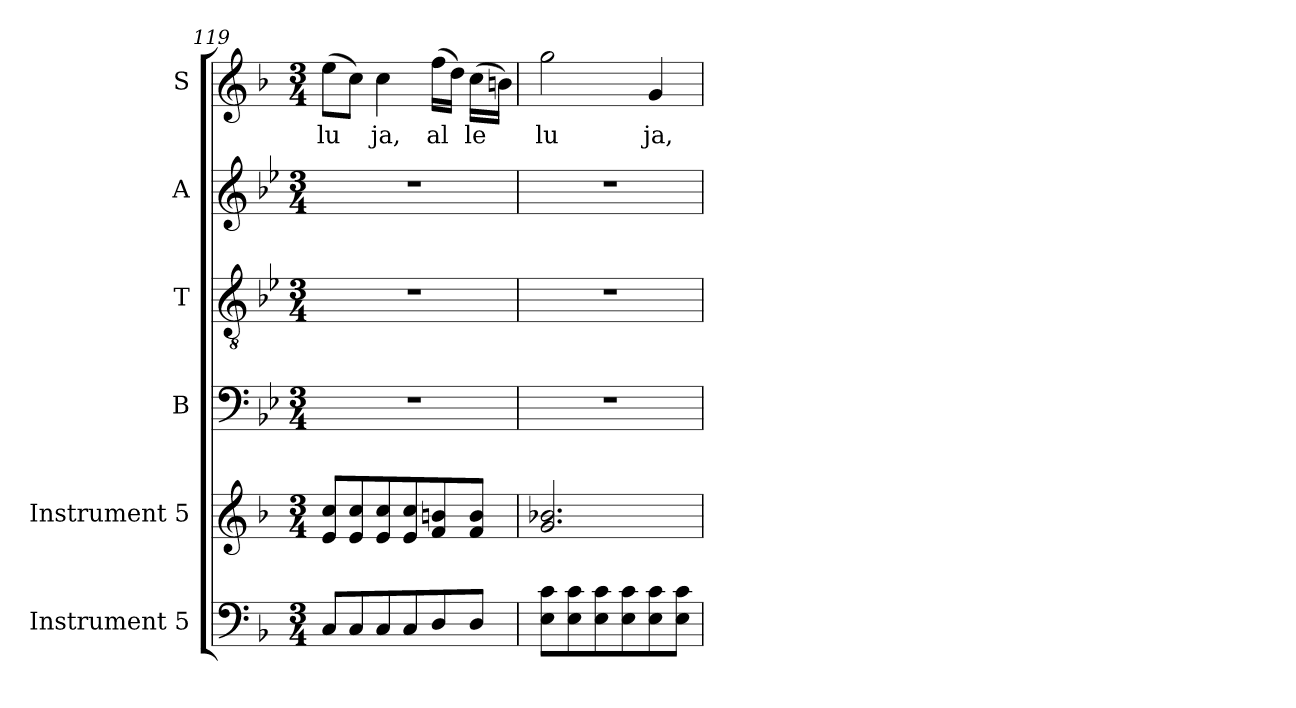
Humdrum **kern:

**kern	**kern	**kern	**kern	**kern	**kern	**text
*part6	*part5	*part4	*part3	*part2	*part1	*part1
*staff6	*staff5	*staff4	*staff3	*staff2	*staff1	*staff1
*I"Instrument 5	*I"Instrument 5	*I"B	*I"T	*I"A	*I"S	*
*	*	*I'B	*I'T	*I'A	*I'S	*
*clefF4	*clefG2	*clefF4	*clefGv2	*clefG2	*clefG2	*
*k[b-]	*k[b-]	*k[b-e-]	*k[b-e-]	*k[b-e-]	*k[b-]	*
*F:	*F:	*B-:	*B-:	*B-:	*F:	*
*M3/4	*M3/4	*M3/4	*M3/4	*M3/4	*M3/4	*
=119	=119	=119	=119	=119	=119	=119
!	!	!	!	!	!	!LO:LY:b:cj
8C/L	8cc/ 8e/L	2.r	2.r	2.r	(>8ee\L	lu
!	!	!	!	!	!	!LO:LY:b:cj
8C/	8cc/ 8e/	.	.	.	8cc\J)	.
!	!	!	!	!	!	!LO:LY:b:cj
8C/	8cc/ 8e/	.	.	.	4cc\	ja,
8C/	8e/ 8cc/	.	.	.	.	.
!	!	!	!	!	!	!LO:LY:b:cj
8D/	8bn/ 8f/	.	.	.	(>16ff\L	al
!	!	!	!	!	!	!LO:LY:b:cj
.	.	.	.	.	16dd\J)	.
!	!	!	!	!	!	!LO:LY:b:cj
8D/J	8b/ 8f/J	.	.	.	(>16cc\L	le
!	!	!	!	!	!	!LO:LY:b:cj
.	.	.	.	.	16bn\J)	.
=120	=120	=120	=120	=120	=120	=120
!	!	!	!	!	!	!LO:LY:b:cj
8E\ 8c\L	2.g/ 2.b-X/	2.r	2.r	2.r	2gg\	lu
8E\ 8c\	.	.	.	.	.	.
8c\ 8E\	.	.	.	.	.	.
8E\ 8c\	.	.	.	.	.	.
!	!	!	!	!	!	!LO:LY:b:cj
8c\ 8E\	.	.	.	.	4g/	ja,
8E\ 8c\J	.	.	.	.	.	.
=	=	=	=	=	=	=
*-	*-	*-	*-	*-	*-	*-
